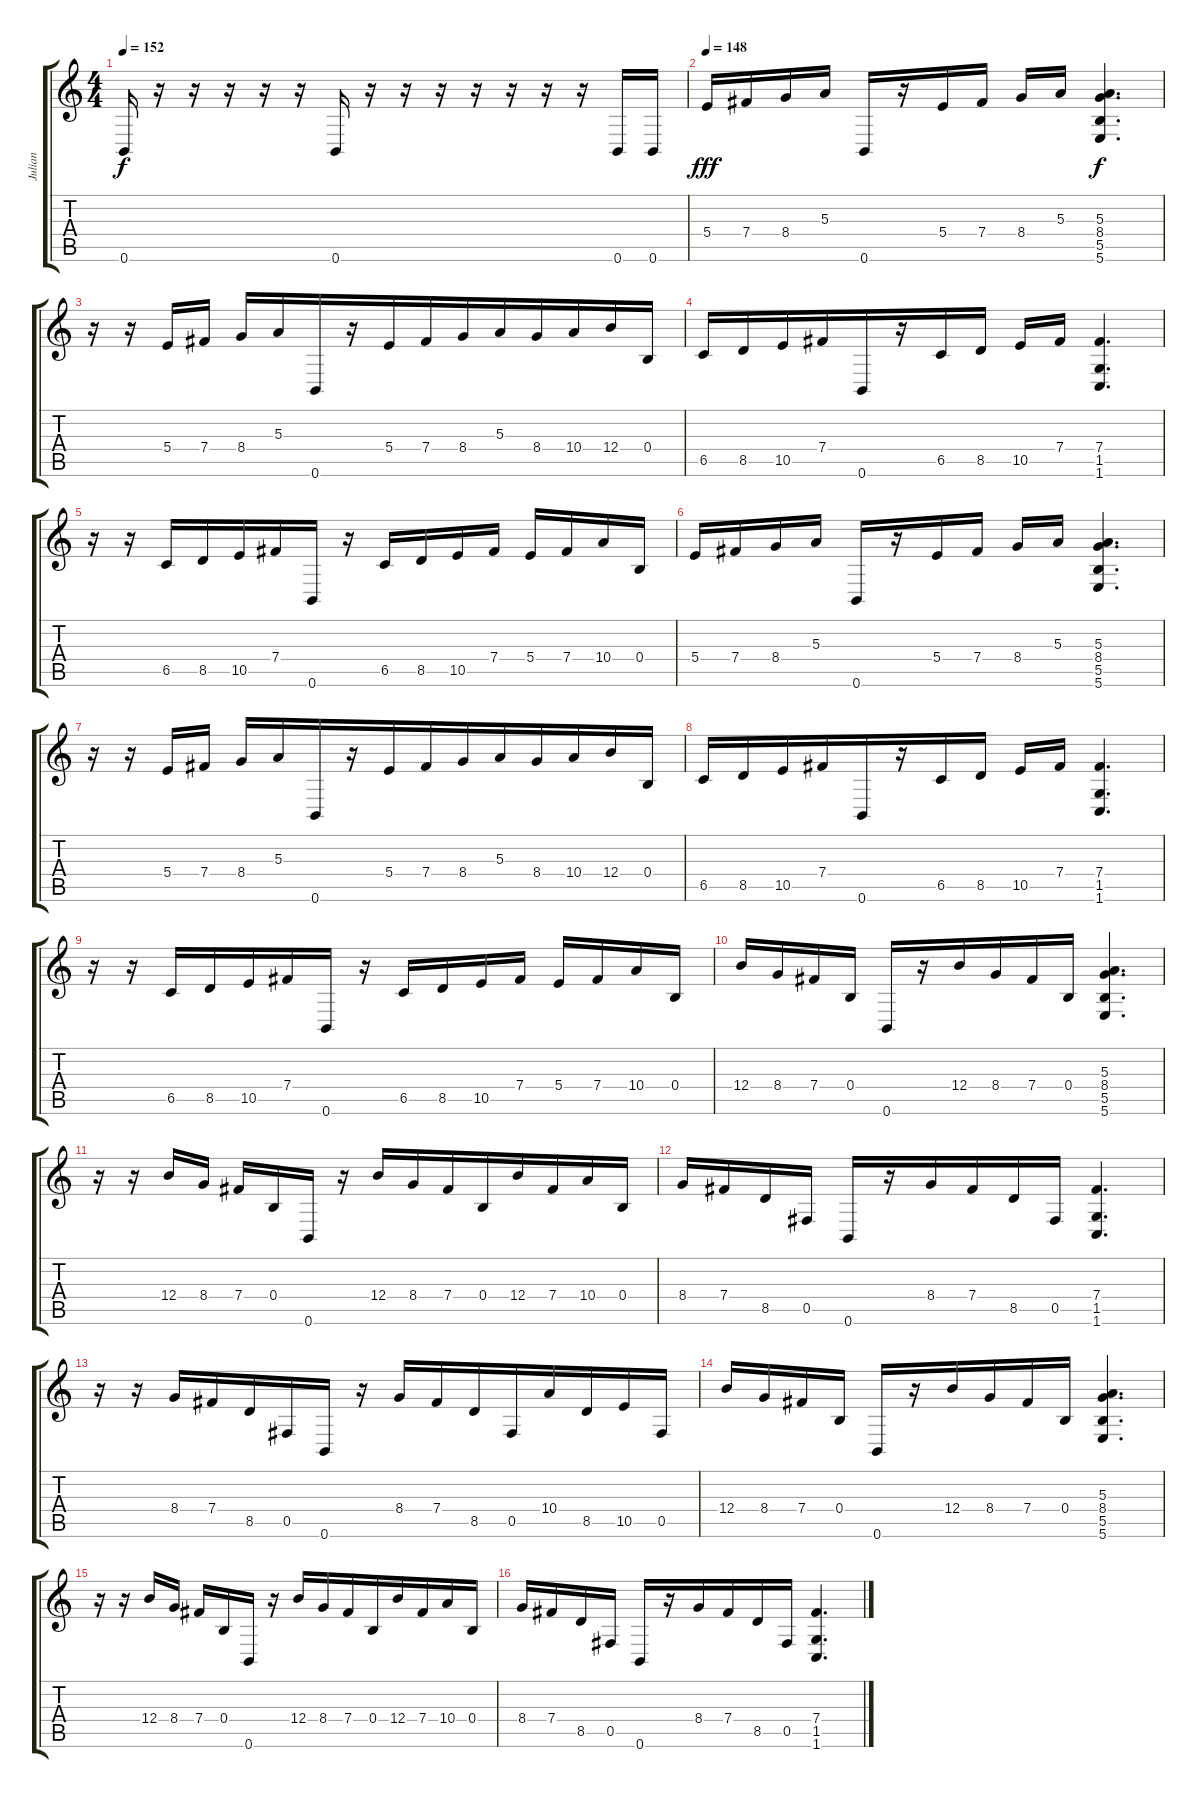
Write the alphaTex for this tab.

\track ("Julian" "Julian") {instrument overdrivenguitar}
\staff {score tabs}
\tuning (Db4 Ab3 E3 B2 Gb2 B1) {hide}
\ts (4 4)
\tempo 152
\clef g2
\ks c
0.6.16{dy f} r.16 r.16 r.16 r.16 r.16 0.6.16 r.16 r.16 r.16 r.16 r.16 r.16 r.16 0.6.16 0.6.16 |
\tempo 148
5.4.16{dy fff} 7.4.16 8.4.16{beam merge} 5.3.16 0.6.16{beam merge} r.16 5.4.16 7.4.16 8.4.16{beam merge} 5.3.16{beam merge} (5.3 8.4 5.5 5.6).4{d dy f} |
r.16 r.16 5.4.16 7.4.16 8.4.16{beam merge} 5.3.16 0.6.16{beam merge} r.16 5.4.16 7.4.16 8.4.16{beam merge} 5.3.16{beam merge} 8.4.16 10.4.16 12.4.16 0.4.16 |
6.5.16{beam merge} 8.5.16{beam merge} 10.5.16 7.4.16{beam merge} 0.6.16 r.16{beam merge} 6.5.16 8.5.16 10.5.16 7.4.16 (7.4 1.5 1.6).4{d} |
r.16 r.16 6.5.16{beam merge} 8.5.16{beam merge} 10.5.16 7.4.16{beam merge} 0.6.16 r.16{beam merge} 6.5.16 8.5.16 10.5.16 7.4.16 5.4.16 7.4.16 10.4.16 0.4.16 |
5.4.16 7.4.16 8.4.16{beam merge} 5.3.16 0.6.16{beam merge} r.16 5.4.16 7.4.16 8.4.16{beam merge} 5.3.16{beam merge} (5.3 8.4 5.5 5.6).4{d} |
r.16 r.16 5.4.16 7.4.16 8.4.16{beam merge} 5.3.16 0.6.16{beam merge} r.16 5.4.16 7.4.16 8.4.16{beam merge} 5.3.16{beam merge} 8.4.16 10.4.16 12.4.16 0.4.16 |
6.5.16{beam merge} 8.5.16{beam merge} 10.5.16 7.4.16{beam merge} 0.6.16 r.16{beam merge} 6.5.16 8.5.16 10.5.16 7.4.16 (7.4 1.5 1.6).4{d} |
r.16 r.16 6.5.16{beam merge} 8.5.16{beam merge} 10.5.16 7.4.16{beam merge} 0.6.16 r.16{beam merge} 6.5.16 8.5.16 10.5.16 7.4.16 5.4.16 7.4.16 10.4.16 0.4.16 |
12.4.16 8.4.16 7.4.16 0.4.16 0.6.16 r.16{beam merge} 12.4.16 8.4.16{beam merge} 7.4.16 0.4.16{beam merge} (5.3 8.4 5.5 5.6).4{d} |
r.16 r.16 12.4.16 8.4.16 7.4.16 0.4.16 0.6.16 r.16{beam merge} 12.4.16 8.4.16{beam merge} 7.4.16 0.4.16{beam merge} 12.4.16 7.4.16{beam merge} 10.4.16 0.4.16 |
8.4.16{beam merge} 7.4.16{beam merge} 8.5.16{beam merge} 0.5.16 0.6.16 r.16 8.4.16{beam merge} 7.4.16{beam merge} 8.5.16{beam merge} 0.5.16 (7.4 1.5 1.6).4{d} |
r.16{beam merge} r.16 8.4.16{beam merge} 7.4.16{beam merge} 8.5.16{beam merge} 0.5.16 0.6.16 r.16 8.4.16{beam merge} 7.4.16{beam merge} 8.5.16{beam merge} 0.5.16{beam merge} 10.4.16 8.5.16{beam merge} 10.5.16 0.5.16 |
12.4.16 8.4.16 7.4.16 0.4.16 0.6.16 r.16{beam merge} 12.4.16 8.4.16{beam merge} 7.4.16 0.4.16{beam merge} (5.3 8.4 5.5 5.6).4{d} |
r.16 r.16 12.4.16 8.4.16 7.4.16 0.4.16 0.6.16 r.16{beam merge} 12.4.16 8.4.16{beam merge} 7.4.16 0.4.16{beam merge} 12.4.16 7.4.16{beam merge} 10.4.16 0.4.16 |
8.4.16{beam merge} 7.4.16{beam merge} 8.5.16{beam merge} 0.5.16 0.6.16 r.16 8.4.16{beam merge} 7.4.16{beam merge} 8.5.16{beam merge} 0.5.16 (7.4 1.5 1.6).4{d}
